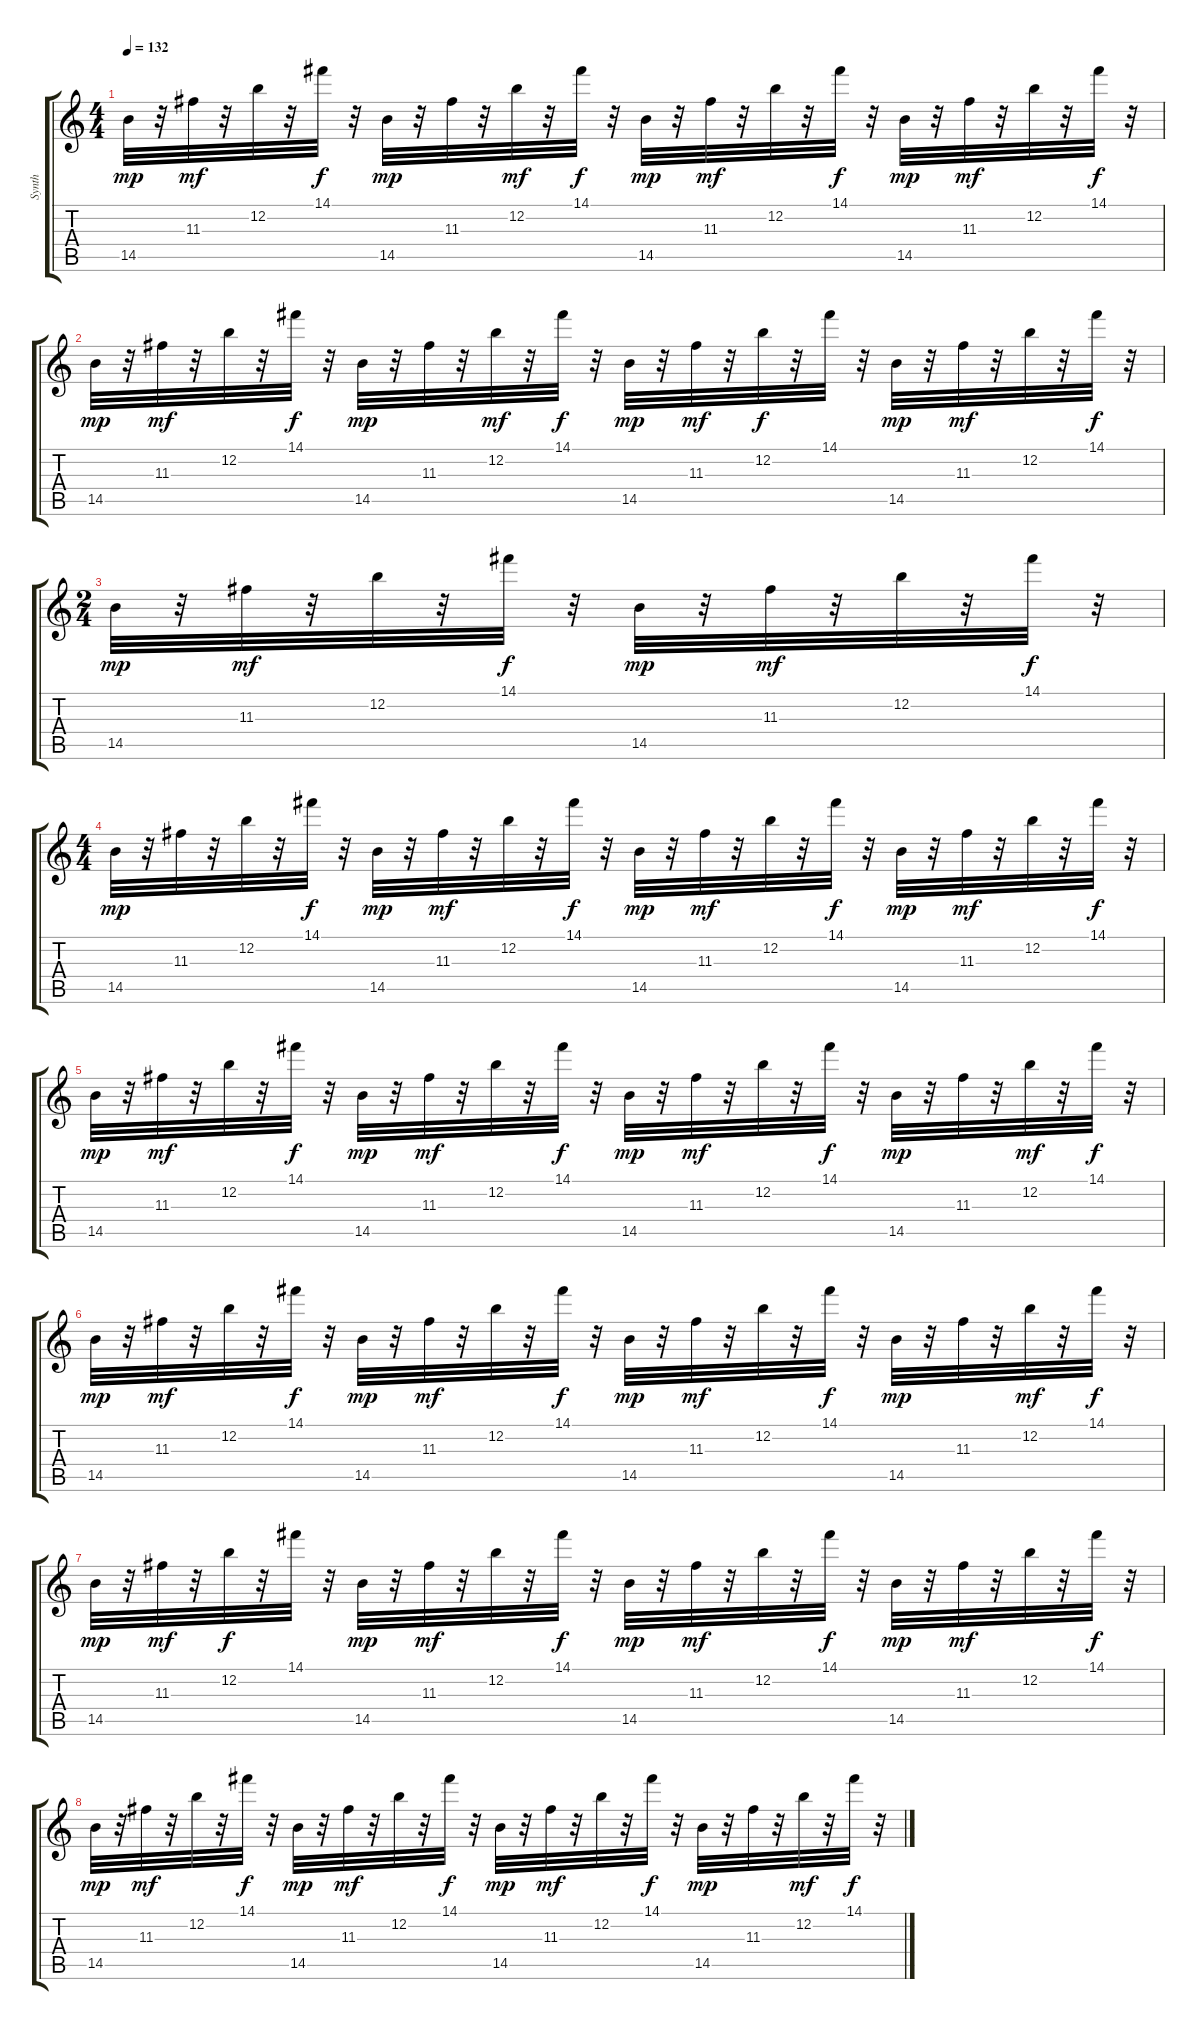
\track ("Synth" "Synth") {instrument electricbasspick}
\staff {score tabs}
\tuning (E4 B3 G3 D3 A2 E2) {hide}
\ts (4 4)
\tempo 132
\clef g2
\ks c
14.5.32{dy mp} r.32 11.3.32{dy mf} r.32 12.2.32 r.32 14.1.32{dy f} r.32 14.5.32{dy mp} r.32 11.3.32 r.32 12.2.32{dy mf} r.32 14.1.32{dy f} r.32 14.5.32{dy mp} r.32 11.3.32{dy mf} r.32 12.2.32 r.32 14.1.32{dy f} r.32 14.5.32{dy mp} r.32 11.3.32{dy mf} r.32 12.2.32 r.32 14.1.32{dy f} r.32 |
14.5.32{dy mp} r.32 11.3.32{dy mf} r.32 12.2.32 r.32 14.1.32{dy f} r.32 14.5.32{dy mp} r.32 11.3.32 r.32 12.2.32{dy mf} r.32 14.1.32{dy f} r.32 14.5.32{dy mp} r.32 11.3.32{dy mf} r.32 12.2.32{dy f} r.32 14.1.32 r.32 14.5.32{dy mp} r.32 11.3.32{dy mf} r.32 12.2.32 r.32 14.1.32{dy f} r.32 |
\ts (2 4)
14.5.32{dy mp} r.32 11.3.32{dy mf} r.32 12.2.32 r.32 14.1.32{dy f} r.32 14.5.32{dy mp} r.32 11.3.32{dy mf} r.32 12.2.32 r.32 14.1.32{dy f} r.32 |
\ts (4 4)
14.5.32{dy mp} r.32 11.3.32 r.32 12.2.32 r.32 14.1.32{dy f} r.32 14.5.32{dy mp} r.32 11.3.32{dy mf} r.32 12.2.32 r.32 14.1.32{dy f} r.32 14.5.32{dy mp} r.32 11.3.32{dy mf} r.32 12.2.32 r.32 14.1.32{dy f} r.32 14.5.32{dy mp} r.32 11.3.32{dy mf} r.32 12.2.32 r.32 14.1.32{dy f} r.32 |
14.5.32{dy mp} r.32 11.3.32{dy mf} r.32 12.2.32 r.32 14.1.32{dy f} r.32 14.5.32{dy mp} r.32 11.3.32{dy mf} r.32 12.2.32 r.32 14.1.32{dy f} r.32 14.5.32{dy mp} r.32 11.3.32{dy mf} r.32 12.2.32 r.32 14.1.32{dy f} r.32 14.5.32{dy mp} r.32 11.3.32 r.32 12.2.32{dy mf} r.32 14.1.32{dy f} r.32 |
14.5.32{dy mp} r.32 11.3.32{dy mf} r.32 12.2.32 r.32 14.1.32{dy f} r.32 14.5.32{dy mp} r.32 11.3.32{dy mf} r.32 12.2.32 r.32 14.1.32{dy f} r.32 14.5.32{dy mp} r.32 11.3.32{dy mf} r.32 12.2.32 r.32 14.1.32{dy f} r.32 14.5.32{dy mp} r.32 11.3.32 r.32 12.2.32{dy mf} r.32 14.1.32{dy f} r.32 |
14.5.32{dy mp} r.32 11.3.32{dy mf} r.32 12.2.32{dy f} r.32 14.1.32 r.32 14.5.32{dy mp} r.32 11.3.32{dy mf} r.32 12.2.32 r.32 14.1.32{dy f} r.32 14.5.32{dy mp} r.32 11.3.32{dy mf} r.32 12.2.32 r.32 14.1.32{dy f} r.32 14.5.32{dy mp} r.32 11.3.32{dy mf} r.32 12.2.32 r.32 14.1.32{dy f} r.32 |
14.5.32{dy mp} r.32 11.3.32{dy mf} r.32 12.2.32 r.32 14.1.32{dy f} r.32 14.5.32{dy mp} r.32 11.3.32{dy mf} r.32 12.2.32 r.32 14.1.32{dy f} r.32 14.5.32{dy mp} r.32 11.3.32{dy mf} r.32 12.2.32 r.32 14.1.32{dy f} r.32 14.5.32{dy mp} r.32 11.3.32 r.32 12.2.32{dy mf} r.32 14.1.32{dy f} r.32
